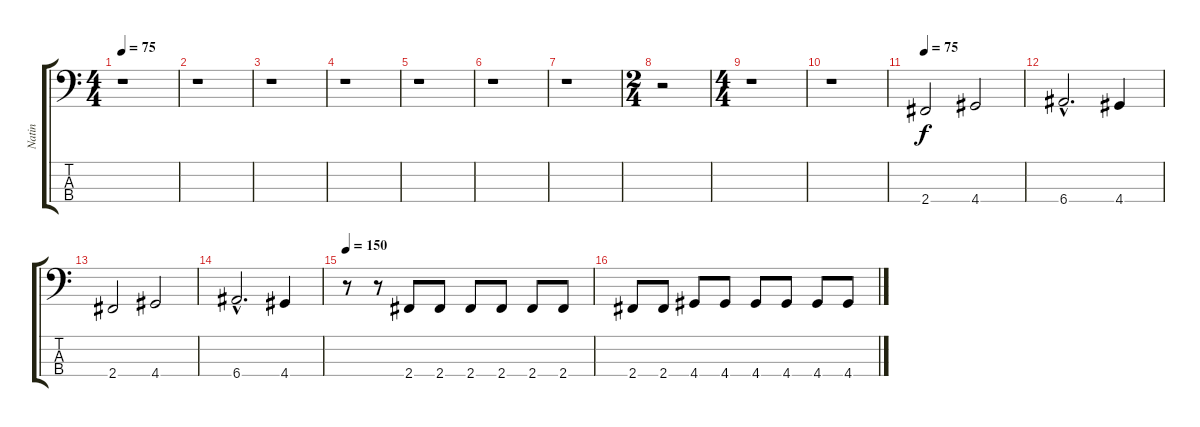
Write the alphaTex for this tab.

\track ("Natin" "Natin") {instrument electricbassfinger}
\staff {score tabs}
\tuning (G2 D2 A1 E1) {hide}
\ts (4 4)
\tempo 75
\clef f4
\ks c
r.1{dy f instrument electricbassfinger} |
r.1 |
r.1 |
r.1 |
r.1 |
r.1 |
r.1 |
\ts (2 4)
r.2 |
\ts (4 4)
r.1 |
r.1 |
\tempo 75
2.4.2 4.4.2 |
6.4{hac}.2{d} 4.4.4 |
2.4.2 4.4.2 |
6.4{hac}.2{d} 4.4.4 |
\tempo 150
r.8 r.8 2.4.8 2.4.8 2.4.8 2.4.8 2.4.8 2.4.8 |
2.4.8 2.4.8 4.4.8 4.4.8 4.4.8 4.4.8 4.4.8 4.4.8
